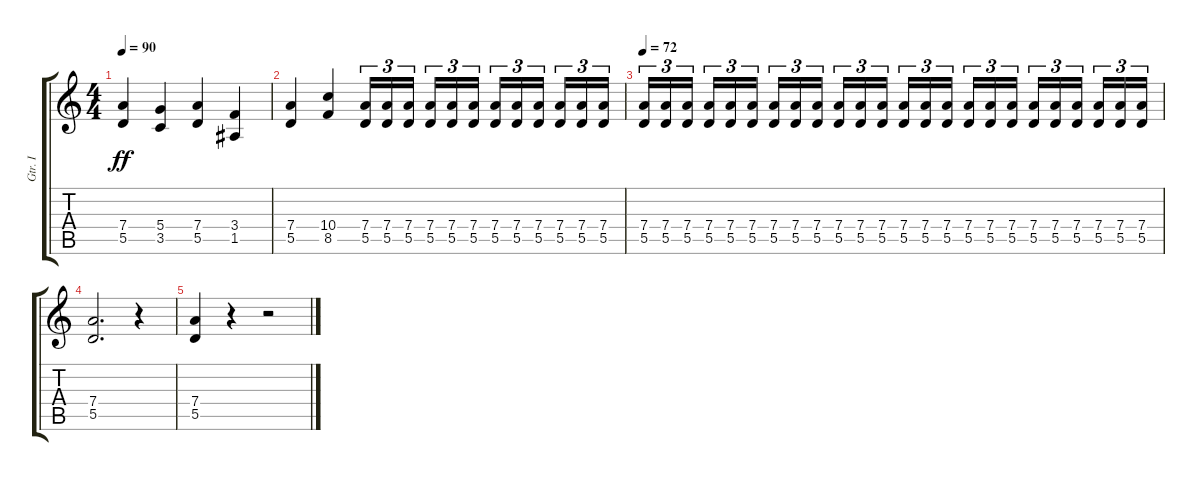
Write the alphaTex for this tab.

\track ("Gtr. I" "Gtr. I") {instrument acousticguitarsteel}
\staff {score tabs}
\tuning (E4 B3 G3 D3 A2 E2) {hide}
\ts (4 4)
\tempo 90
\clef g2
\ks c
(7.4 5.5).4{dy ff} (5.4 3.5).4 (7.4 5.5).4 (3.4 1.5).4 |
(7.4 5.5).4 (10.4 8.5).4 (7.4 5.5).16{tu (3 2)} (7.4 5.5).16{tu (3 2)} (7.4 5.5).16{tu (3 2) beam splitsecondary} (7.4 5.5).16{tu (3 2)} (7.4 5.5).16{tu (3 2)} (7.4 5.5).16{tu (3 2)} (7.4 5.5).16{tu (3 2)} (7.4 5.5).16{tu (3 2)} (7.4 5.5).16{tu (3 2) beam splitsecondary} (7.4 5.5).16{tu (3 2)} (7.4 5.5).16{tu (3 2)} (7.4 5.5).16{tu (3 2)} |
\tempo 72
(7.4 5.5).16{tu (3 2)} (7.4 5.5).16{tu (3 2)} (7.4 5.5).16{tu (3 2) beam splitsecondary} (7.4 5.5).16{tu (3 2)} (7.4 5.5).16{tu (3 2)} (7.4 5.5).16{tu (3 2)} (7.4 5.5).16{tu (3 2)} (7.4 5.5).16{tu (3 2)} (7.4 5.5).16{tu (3 2) beam splitsecondary} (7.4 5.5).16{tu (3 2)} (7.4 5.5).16{tu (3 2)} (7.4 5.5).16{tu (3 2)} (7.4 5.5).16{tu (3 2)} (7.4 5.5).16{tu (3 2)} (7.4 5.5).16{tu (3 2) beam splitsecondary} (7.4 5.5).16{tu (3 2)} (7.4 5.5).16{tu (3 2)} (7.4 5.5).16{tu (3 2)} (7.4 5.5).16{tu (3 2)} (7.4 5.5).16{tu (3 2)} (7.4 5.5).16{tu (3 2) beam splitsecondary} (7.4 5.5).16{tu (3 2)} (7.4 5.5).16{tu (3 2)} (7.4 5.5).16{tu (3 2)} |
(7.4 5.5).2{d} r.4 |
(7.4 5.5).4 r.4 r.2
